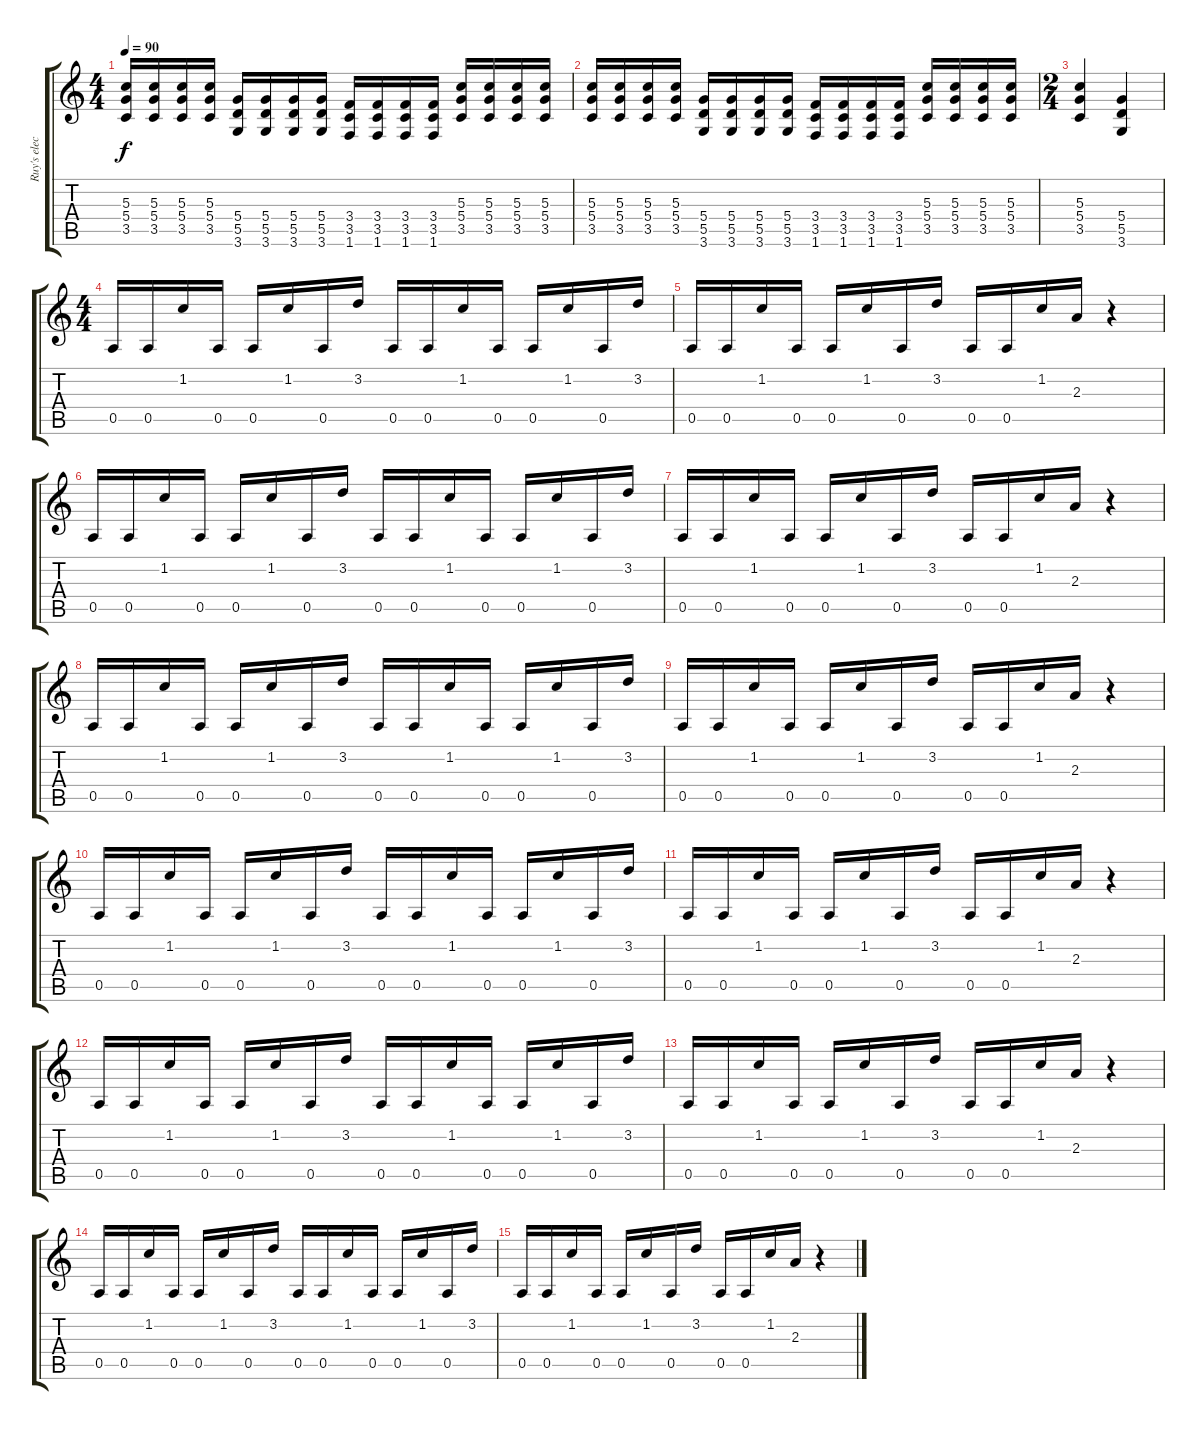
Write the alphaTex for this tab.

\track ("Ruy's electric guitar(Metal stack)" "Ruy's elec") {instrument distortionguitar}
\staff {score tabs}
\tuning (E4 B3 G3 D3 A2 E2) {hide}
\ts (4 4)
\tempo 90
\clef g2
\ks c
(5.3 5.4 3.5).16{dy f} (5.3 5.4 3.5).16 (5.3 5.4 3.5).16 (5.3 5.4 3.5).16 (5.4 5.5 3.6).16 (5.4 5.5 3.6).16 (5.4 5.5 3.6).16 (5.4 5.5 3.6).16 (3.4 3.5 1.6).16 (3.4 3.5 1.6).16 (3.4 3.5 1.6).16 (3.4 3.5 1.6).16 (5.3 5.4 3.5).16 (5.3 5.4 3.5).16 (5.3 5.4 3.5).16 (5.3 5.4 3.5).16 |
(5.3 5.4 3.5).16 (5.3 5.4 3.5).16 (5.3 5.4 3.5).16 (5.3 5.4 3.5).16 (5.4 5.5 3.6).16 (5.4 5.5 3.6).16 (5.4 5.5 3.6).16 (5.4 5.5 3.6).16 (3.4 3.5 1.6).16 (3.4 3.5 1.6).16 (3.4 3.5 1.6).16 (3.4 3.5 1.6).16 (5.3 5.4 3.5).16 (5.3 5.4 3.5).16 (5.3 5.4 3.5).16 (5.3 5.4 3.5).16 |
\ts (2 4)
(5.3 5.4 3.5).4 (5.4 5.5 3.6).4 |
\ts (4 4)
0.5.16{instrument electricguitarmuted} 0.5.16{instrument electricguitarmuted} 1.2.16{instrument distortionguitar} 0.5.16{instrument electricguitarmuted} 0.5.16{instrument electricguitarmuted} 1.2.16{instrument distortionguitar} 0.5.16{instrument electricguitarmuted} 3.2.16{instrument distortionguitar} 0.5.16{instrument electricguitarmuted} 0.5.16{instrument electricguitarmuted} 1.2.16{instrument distortionguitar} 0.5.16{instrument electricguitarmuted} 0.5.16{instrument electricguitarmuted} 1.2.16{instrument distortionguitar} 0.5.16{instrument electricguitarmuted} 3.2.16{instrument distortionguitar} |
0.5.16{instrument electricguitarmuted} 0.5.16{instrument electricguitarmuted} 1.2.16{instrument distortionguitar} 0.5.16{instrument electricguitarmuted} 0.5.16{instrument electricguitarmuted} 1.2.16{instrument distortionguitar} 0.5.16{instrument electricguitarmuted} 3.2.16{instrument distortionguitar} 0.5.16{instrument electricguitarmuted} 0.5.16{instrument electricguitarmuted} 1.2.16{instrument distortionguitar} 2.3.16{instrument distortionguitar} r.4 |
0.5.16{instrument electricguitarmuted} 0.5.16{instrument electricguitarmuted} 1.2.16{instrument distortionguitar} 0.5.16{instrument electricguitarmuted} 0.5.16{instrument electricguitarmuted} 1.2.16{instrument distortionguitar} 0.5.16{instrument electricguitarmuted} 3.2.16{instrument distortionguitar} 0.5.16{instrument electricguitarmuted} 0.5.16{instrument electricguitarmuted} 1.2.16{instrument distortionguitar} 0.5.16{instrument electricguitarmuted} 0.5.16{instrument electricguitarmuted} 1.2.16{instrument distortionguitar} 0.5.16{instrument electricguitarmuted} 3.2.16{instrument distortionguitar} |
0.5.16{instrument electricguitarmuted} 0.5.16{instrument electricguitarmuted} 1.2.16{instrument distortionguitar} 0.5.16{instrument electricguitarmuted} 0.5.16{instrument electricguitarmuted} 1.2.16{instrument distortionguitar} 0.5.16{instrument electricguitarmuted} 3.2.16{instrument distortionguitar} 0.5.16{instrument electricguitarmuted} 0.5.16{instrument electricguitarmuted} 1.2.16{instrument distortionguitar} 2.3.16{instrument distortionguitar} r.4 |
0.5.16{instrument electricguitarmuted} 0.5.16{instrument electricguitarmuted} 1.2.16{instrument distortionguitar} 0.5.16{instrument electricguitarmuted} 0.5.16{instrument electricguitarmuted} 1.2.16{instrument distortionguitar} 0.5.16{instrument electricguitarmuted} 3.2.16{instrument distortionguitar} 0.5.16{instrument electricguitarmuted} 0.5.16{instrument electricguitarmuted} 1.2.16{instrument distortionguitar} 0.5.16{instrument electricguitarmuted} 0.5.16{instrument electricguitarmuted} 1.2.16{instrument distortionguitar} 0.5.16{instrument electricguitarmuted} 3.2.16{instrument distortionguitar} |
0.5.16{instrument electricguitarmuted} 0.5.16{instrument electricguitarmuted} 1.2.16{instrument distortionguitar} 0.5.16{instrument electricguitarmuted} 0.5.16{instrument electricguitarmuted} 1.2.16{instrument distortionguitar} 0.5.16{instrument electricguitarmuted} 3.2.16{instrument distortionguitar} 0.5.16{instrument electricguitarmuted} 0.5.16{instrument electricguitarmuted} 1.2.16{instrument distortionguitar} 2.3.16{instrument distortionguitar} r.4 |
0.5.16{instrument electricguitarmuted} 0.5.16{instrument electricguitarmuted} 1.2.16{instrument distortionguitar} 0.5.16{instrument electricguitarmuted} 0.5.16{instrument electricguitarmuted} 1.2.16{instrument distortionguitar} 0.5.16{instrument electricguitarmuted} 3.2.16{instrument distortionguitar} 0.5.16{instrument electricguitarmuted} 0.5.16{instrument electricguitarmuted} 1.2.16{instrument distortionguitar} 0.5.16{instrument electricguitarmuted} 0.5.16{instrument electricguitarmuted} 1.2.16{instrument distortionguitar} 0.5.16{instrument electricguitarmuted} 3.2.16{instrument distortionguitar} |
0.5.16{instrument electricguitarmuted} 0.5.16{instrument electricguitarmuted} 1.2.16{instrument distortionguitar} 0.5.16{instrument electricguitarmuted} 0.5.16{instrument electricguitarmuted} 1.2.16{instrument distortionguitar} 0.5.16{instrument electricguitarmuted} 3.2.16{instrument distortionguitar} 0.5.16{instrument electricguitarmuted} 0.5.16{instrument electricguitarmuted} 1.2.16{instrument distortionguitar} 2.3.16{instrument distortionguitar} r.4 |
0.5.16{instrument electricguitarmuted} 0.5.16{instrument electricguitarmuted} 1.2.16{instrument distortionguitar} 0.5.16{instrument electricguitarmuted} 0.5.16{instrument electricguitarmuted} 1.2.16{instrument distortionguitar} 0.5.16{instrument electricguitarmuted} 3.2.16{instrument distortionguitar} 0.5.16{instrument electricguitarmuted} 0.5.16{instrument electricguitarmuted} 1.2.16{instrument distortionguitar} 0.5.16{instrument electricguitarmuted} 0.5.16{instrument electricguitarmuted} 1.2.16{instrument distortionguitar} 0.5.16{instrument electricguitarmuted} 3.2.16{instrument distortionguitar} |
0.5.16{instrument electricguitarmuted} 0.5.16{instrument electricguitarmuted} 1.2.16{instrument distortionguitar} 0.5.16{instrument electricguitarmuted} 0.5.16{instrument electricguitarmuted} 1.2.16{instrument distortionguitar} 0.5.16{instrument electricguitarmuted} 3.2.16{instrument distortionguitar} 0.5.16{instrument electricguitarmuted} 0.5.16{instrument electricguitarmuted} 1.2.16{instrument distortionguitar} 2.3.16{instrument distortionguitar} r.4 |
0.5.16{instrument electricguitarmuted} 0.5.16{instrument electricguitarmuted} 1.2.16{instrument distortionguitar} 0.5.16{instrument electricguitarmuted} 0.5.16{instrument electricguitarmuted} 1.2.16{instrument distortionguitar} 0.5.16{instrument electricguitarmuted} 3.2.16{instrument distortionguitar} 0.5.16{instrument electricguitarmuted} 0.5.16{instrument electricguitarmuted} 1.2.16{instrument distortionguitar} 0.5.16{instrument electricguitarmuted} 0.5.16{instrument electricguitarmuted} 1.2.16{instrument distortionguitar} 0.5.16{instrument electricguitarmuted} 3.2.16{instrument distortionguitar} |
0.5.16{instrument electricguitarmuted} 0.5.16{instrument electricguitarmuted} 1.2.16{instrument distortionguitar} 0.5.16{instrument electricguitarmuted} 0.5.16{instrument electricguitarmuted} 1.2.16{instrument distortionguitar} 0.5.16{instrument electricguitarmuted} 3.2.16{instrument distortionguitar} 0.5.16{instrument electricguitarmuted} 0.5.16{instrument electricguitarmuted} 1.2.16{instrument distortionguitar} 2.3.16{instrument distortionguitar} r.4
